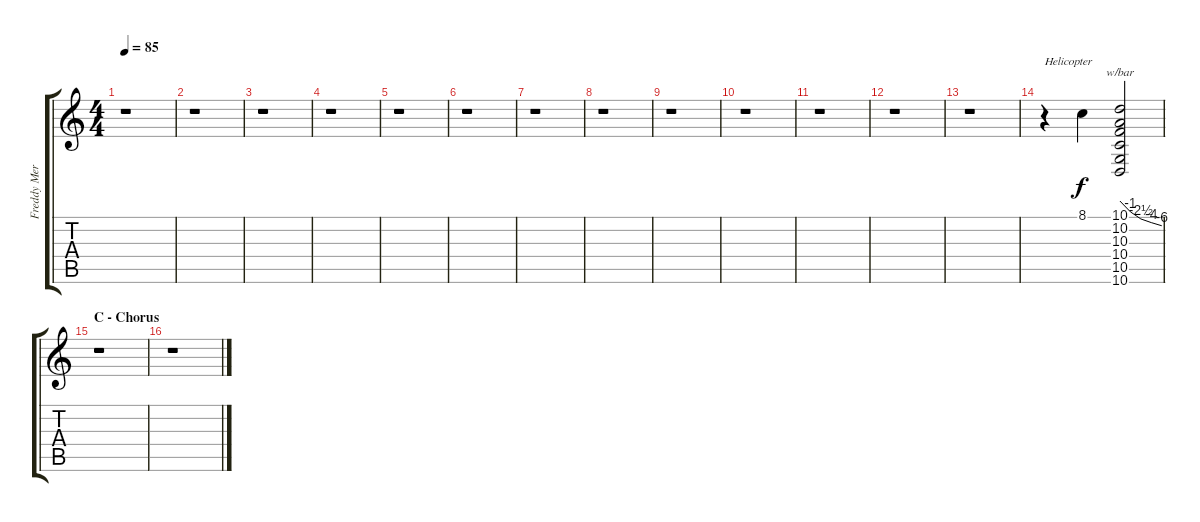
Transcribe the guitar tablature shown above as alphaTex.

\track ("Freddy Mercury - Keyboard effects" "Freddy Mer") {instrument lead2sawtooth}
\staff {score tabs}
\tuning (E4 B3 G3 D3 A2 E2) {hide}
\ts (4 4)
\tempo 85
\clef g2
\ks c
r.1{dy f} |
r.1 |
r.1 |
r.1 |
r.1 |
r.1 |
r.1 |
r.1 |
r.1 |
r.1 |
r.1 |
r.1 |
r.1 |
r.4{txt "Helicopter" volume 16 instrument helicopter} 8.1.4 (10.1 10.2 10.3 10.4 10.5 10.6).2{tbe (custom default 0 0 15 -4 30 -10 45 -16 60 -24)} |
\section ("" "C - Chorus")
r.1 |
r.1
